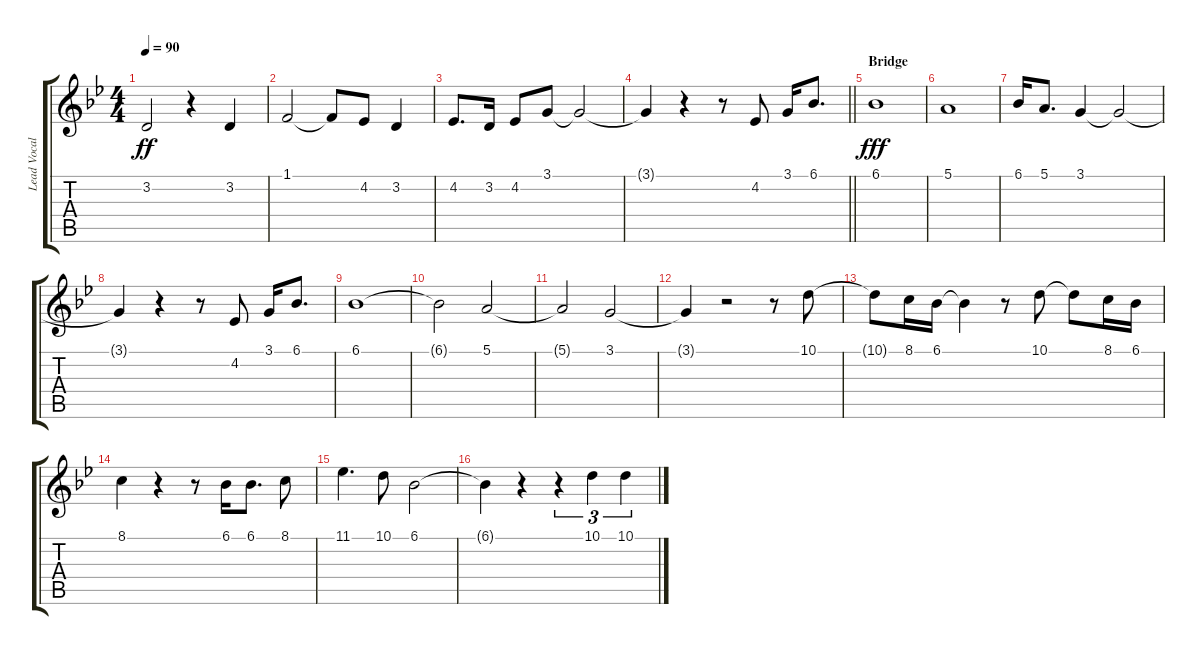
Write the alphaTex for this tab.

\track ("Lead Vocals" "Lead Vocal") {instrument tenorsax}
\staff {score tabs}
\tuning (E4 B3 G3 D3 A2 E2) {hide}
\ts (4 4)
\tempo 90
\clef g2
\ks bb
3.2.2{dy ff} r.4 3.2.4 |
1.1.2 1.1{t}.8 4.2.8 3.2.4 |
4.2.8{d} 3.2.16 4.2.8 3.1.8 3.1{t}.2 |
\barLineRight lightlight
3.1{t}.4 r.4 r.8 4.2.8 3.1.16 6.1.8{d} |
\section ("" "Bridge")
6.1.1{dy fff} |
5.1.1 |
6.1.16 5.1.8{d} 3.1.4 3.1{t}.2 |
3.1{t}.4 r.4 r.8 4.2.8 3.1.16 6.1.8{d} |
6.1.1 |
6.1{t}.2 5.1.2 |
5.1{t}.2 3.1.2 |
3.1{t}.4 r.2 r.8 10.1.8 |
10.1{t}.8 8.1.16 6.1.16 6.1{t}.4 r.8 10.1.8 10.1{t}.8 8.1.16 6.1.16 |
8.1.4 r.4 r.8 6.1.16 6.1.8{d} 8.1.8 |
11.1.4{d} 10.1.8 6.1.2 |
6.1{t}.4 r.4 r.4{tu (3 2)} 10.1.4{tu (3 2)} 10.1.4{tu (3 2)}
